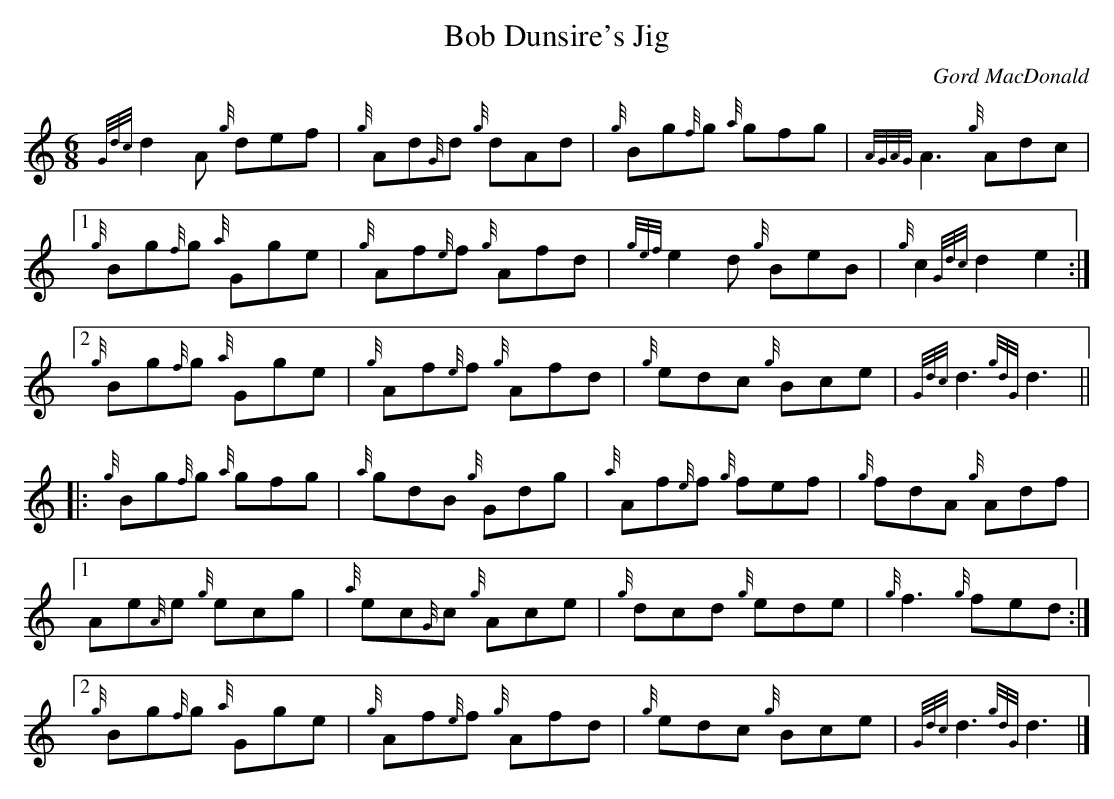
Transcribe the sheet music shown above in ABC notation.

X:1
T:Bob Dunsire's Jig
C:Gord MacDonald
M:6/8
K:HP
L:1/8
{Gdc}d2A {g}def | {g}Ad{G}d {g}dAd | {g}Bg{f}g {a}gfg | {AGAG}A3 {g}Adc |
[1 {g}Bg{f}g {a}Gge | {g}Af{e}f {g}Afd | {gef}e2d {g}BeB | {g}c2 {Gdc}d2 e2 :|
[2 {g}Bg{f}g {a}Gge | {g}Af{e}f {g}Afd | {g}edc {g}Bce | {Gdc}d3 {gdG}d3 ||
|: {g}Bg{f}g {a}gfg | {a}gdB {g}Gdg | {a}Af{e}f {g}fef | {g}fdA {g}Adf |
[1 Ae{A}e {g}ecg | {a}ec{G}c {g}Ace | {g}dcd {g}ede | {g}f3 {g}fed :|
[2 {g}Bg{f}g {a}Gge | {g}Af{e}f {g}Afd | {g}edc {g}Bce | {Gdc}d3 {gdG}d3 |]
